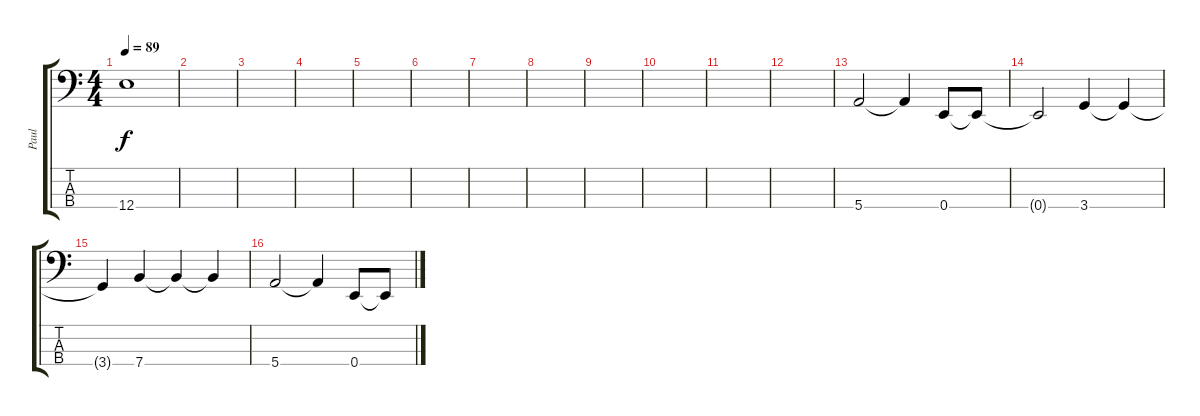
\track ("Paul" "Paul") {instrument electricbasspick}
\staff {score tabs}
\tuning (G2 D2 A1 E1) {hide}
\ts (4 4)
\tempo 89
\clef f4
\ks c
12.4{t}.1{dy f} |
|
|
|
|
|
|
|
|
|
|
|
5.4.2 5.4{t}.4 0.4.8 0.4{t}.8 |
0.4{t}.2 3.4.4 3.4{t}.4 |
3.4{t}.4 7.4.4 7.4{t}.4 7.4{t}.4 |
5.4.2 5.4{t}.4 0.4.8 0.4{t}.8
